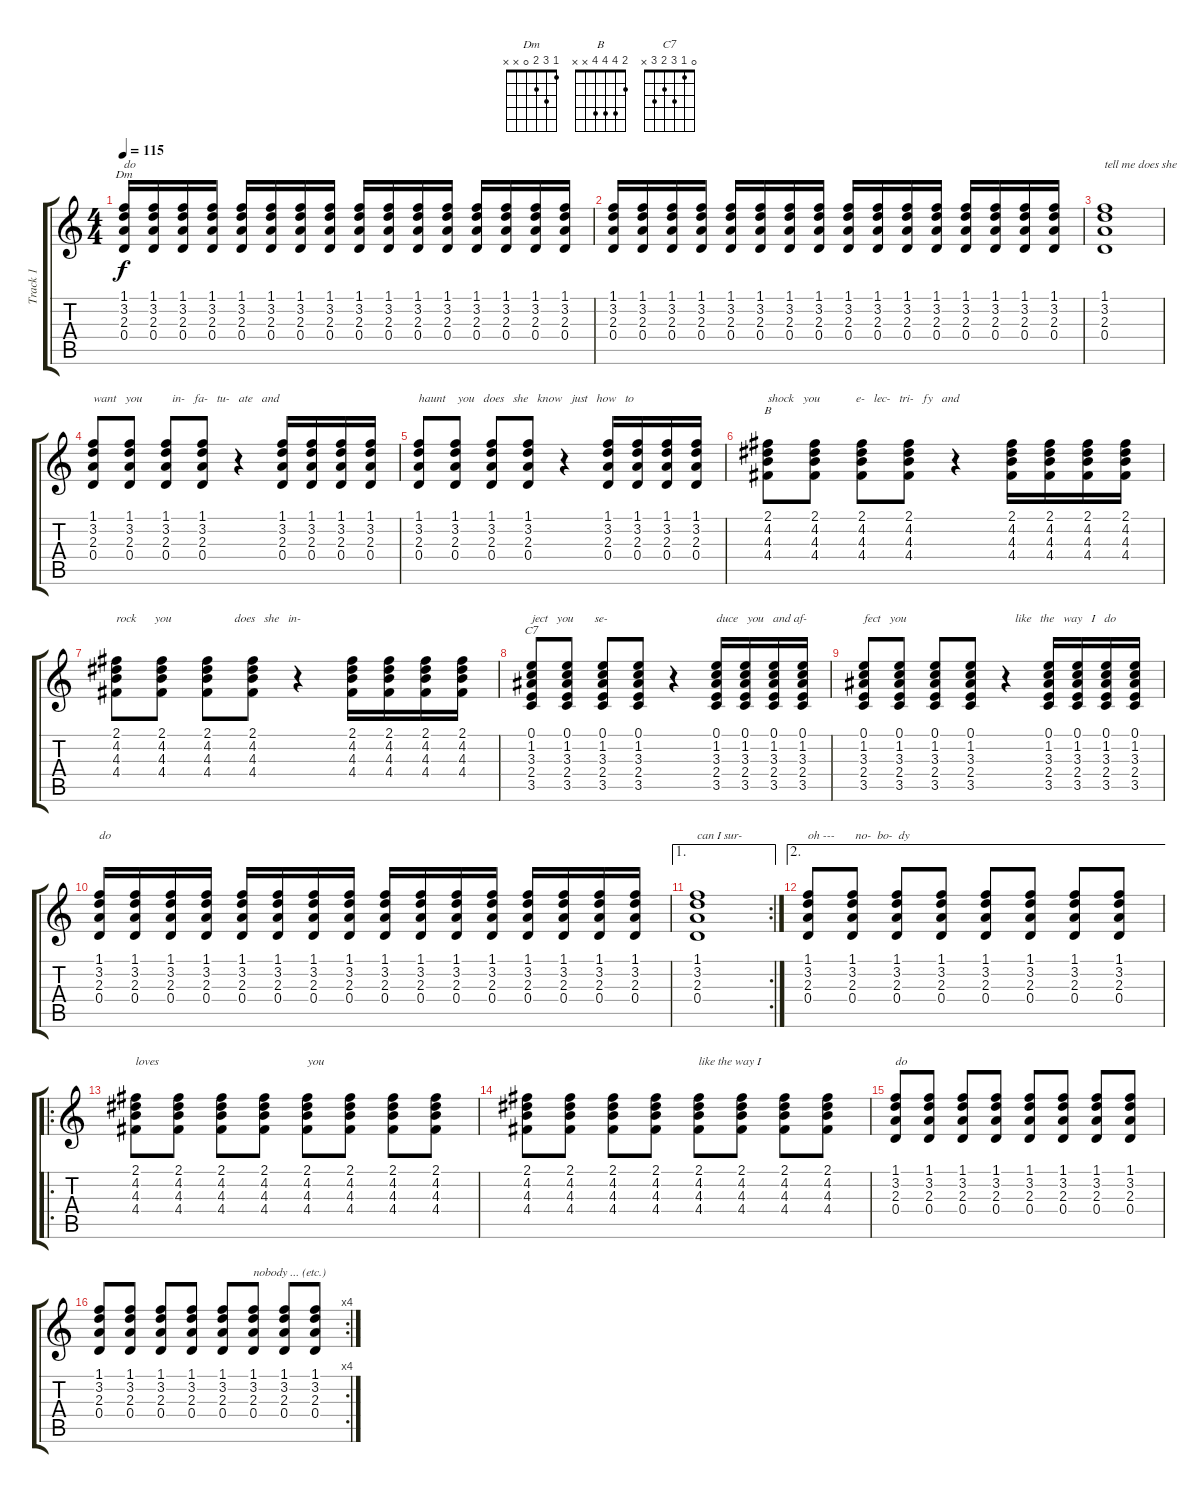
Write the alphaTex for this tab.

\track ("Track 1" "Track 1") {instrument acousticguitarsteel}
\staff {score tabs}
\tuning (E4 B3 G3 D3 A2 E2) {hide}
\chord ("Dm" 1 3 2 0 x x)
\chord ("B" 2 4 4 4 x x)
\chord ("C7" 0 1 3 2 3 x)
\ts (4 4)
\tempo 115
\clef g2
\ks c
(1.1 3.2 2.3 0.4).16{ch "Dm" txt "do" dy f} (1.1 3.2 2.3 0.4).16 (1.1 3.2 2.3 0.4).16 (1.1 3.2 2.3 0.4).16 (1.1 3.2 2.3 0.4).16 (1.1 3.2 2.3 0.4).16 (1.1 3.2 2.3 0.4).16 (1.1 3.2 2.3 0.4).16 (1.1 3.2 2.3 0.4).16 (1.1 3.2 2.3 0.4).16 (1.1 3.2 2.3 0.4).16 (1.1 3.2 2.3 0.4).16 (1.1 3.2 2.3 0.4).16 (1.1 3.2 2.3 0.4).16 (1.1 3.2 2.3 0.4).16 (1.1 3.2 2.3 0.4).16 |
(1.1 3.2 2.3 0.4).16 (1.1 3.2 2.3 0.4).16 (1.1 3.2 2.3 0.4).16 (1.1 3.2 2.3 0.4).16 (1.1 3.2 2.3 0.4).16 (1.1 3.2 2.3 0.4).16 (1.1 3.2 2.3 0.4).16 (1.1 3.2 2.3 0.4).16 (1.1 3.2 2.3 0.4).16 (1.1 3.2 2.3 0.4).16 (1.1 3.2 2.3 0.4).16 (1.1 3.2 2.3 0.4).16 (1.1 3.2 2.3 0.4).16 (1.1 3.2 2.3 0.4).16 (1.1 3.2 2.3 0.4).16 (1.1 3.2 2.3 0.4).16 |
(1.1 3.2 2.3 0.4).1{txt "tell me does she"} |
(1.1 3.2 2.3 0.4).8{txt "want   you          in-   fa-   tu-   ate   and   "} (1.1 3.2 2.3 0.4).8 (1.1 3.2 2.3 0.4).8 (1.1 3.2 2.3 0.4).8 r.4 (1.1 3.2 2.3 0.4).16 (1.1 3.2 2.3 0.4).16 (1.1 3.2 2.3 0.4).16 (1.1 3.2 2.3 0.4).16 |
(1.1 3.2 2.3 0.4).8{txt "haunt    you   does   she   know   just   how   to"} (1.1 3.2 2.3 0.4).8 (1.1 3.2 2.3 0.4).8 (1.1 3.2 2.3 0.4).8 r.4 (1.1 3.2 2.3 0.4).16 (1.1 3.2 2.3 0.4).16 (1.1 3.2 2.3 0.4).16 (1.1 3.2 2.3 0.4).16 |
(2.1 4.2 4.3 4.4).8{ch "B" txt "shock   you            e-   lec-   tri-   fy   and"} (2.1 4.2 4.3 4.4).8 (2.1 4.2 4.3 4.4).8 (2.1 4.2 4.3 4.4).8 r.4 (2.1 4.2 4.3 4.4).16 (2.1 4.2 4.3 4.4).16 (2.1 4.2 4.3 4.4).16 (2.1 4.2 4.3 4.4).16 |
(2.1 4.2 4.3 4.4).8{txt "rock      you                     does   she   in-"} (2.1 4.2 4.3 4.4).8 (2.1 4.2 4.3 4.4).8 (2.1 4.2 4.3 4.4).8 r.4 (2.1 4.2 4.3 4.4).16 (2.1 4.2 4.3 4.4).16 (2.1 4.2 4.3 4.4).16 (2.1 4.2 4.3 4.4).16 |
(0.1 1.2 3.3 2.4 3.5).8{ch "C7" txt "ject   you       se-"} (0.1 1.2 3.3 2.4 3.5).8 (0.1 1.2 3.3 2.4 3.5).8 (0.1 1.2 3.3 2.4 3.5).8 r.4 (0.1 1.2 3.3 2.4 3.5).16{txt "duce   you   and af-"} (0.1 1.2 3.3 2.4 3.5).16 (0.1 1.2 3.3 2.4 3.5).16 (0.1 1.2 3.3 2.4 3.5).16 |
(0.1 1.2 3.3 2.4 3.5).8{txt "fect   you"} (0.1 1.2 3.3 2.4 3.5).8 (0.1 1.2 3.3 2.4 3.5).8 (0.1 1.2 3.3 2.4 3.5).8 r.4{txt "   like   the   way   I   do"} (0.1 1.2 3.3 2.4 3.5).16 (0.1 1.2 3.3 2.4 3.5).16 (0.1 1.2 3.3 2.4 3.5).16 (0.1 1.2 3.3 2.4 3.5).16 |
(1.1 3.2 2.3 0.4).16{txt "do"} (1.1 3.2 2.3 0.4).16 (1.1 3.2 2.3 0.4).16 (1.1 3.2 2.3 0.4).16 (1.1 3.2 2.3 0.4).16 (1.1 3.2 2.3 0.4).16 (1.1 3.2 2.3 0.4).16 (1.1 3.2 2.3 0.4).16 (1.1 3.2 2.3 0.4).16 (1.1 3.2 2.3 0.4).16 (1.1 3.2 2.3 0.4).16 (1.1 3.2 2.3 0.4).16 (1.1 3.2 2.3 0.4).16 (1.1 3.2 2.3 0.4).16 (1.1 3.2 2.3 0.4).16 (1.1 3.2 2.3 0.4).16 |
\ae 1
\rc 2
(1.1 3.2 2.3 0.4).1{txt "can I sur-"} |
\ae 2
(1.1 3.2 2.3 0.4).8{txt "oh ---       no-  bo-  dy"} (1.1 3.2 2.3 0.4).8 (1.1 3.2 2.3 0.4).8 (1.1 3.2 2.3 0.4).8 (1.1 3.2 2.3 0.4).8 (1.1 3.2 2.3 0.4).8 (1.1 3.2 2.3 0.4).8 (1.1 3.2 2.3 0.4).8 |
\ro
(2.1 4.2 4.3 4.4).8{txt "loves"} (2.1 4.2 4.3 4.4).8 (2.1 4.2 4.3 4.4).8 (2.1 4.2 4.3 4.4).8 (2.1 4.2 4.3 4.4).8{txt "you"} (2.1 4.2 4.3 4.4).8 (2.1 4.2 4.3 4.4).8 (2.1 4.2 4.3 4.4).8 |
(2.1 4.2 4.3 4.4).8 (2.1 4.2 4.3 4.4).8 (2.1 4.2 4.3 4.4).8 (2.1 4.2 4.3 4.4).8 (2.1 4.2 4.3 4.4).8{txt "like the way I"} (2.1 4.2 4.3 4.4).8 (2.1 4.2 4.3 4.4).8 (2.1 4.2 4.3 4.4).8 |
(1.1 3.2 2.3 0.4).8{txt "do"} (1.1 3.2 2.3 0.4).8 (1.1 3.2 2.3 0.4).8 (1.1 3.2 2.3 0.4).8 (1.1 3.2 2.3 0.4).8 (1.1 3.2 2.3 0.4).8 (1.1 3.2 2.3 0.4).8 (1.1 3.2 2.3 0.4).8 |
\rc 4
(1.1 3.2 2.3 0.4).8 (1.1 3.2 2.3 0.4).8 (1.1 3.2 2.3 0.4).8 (1.1 3.2 2.3 0.4).8 (1.1 3.2 2.3 0.4).8 (1.1 3.2 2.3 0.4).8{txt "nobody ... (etc.)"} (1.1 3.2 2.3 0.4).8 (1.1 3.2 2.3 0.4).8
